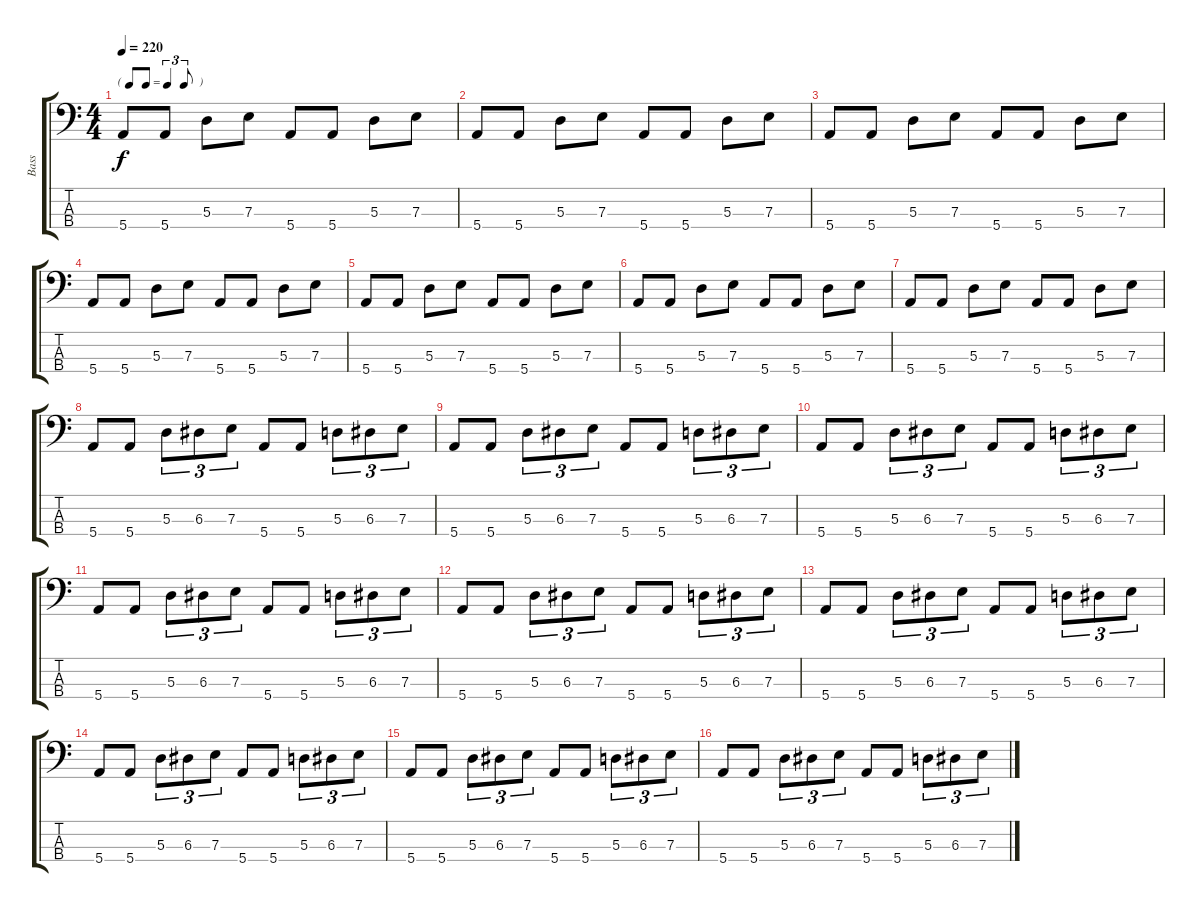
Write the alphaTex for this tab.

\track ("Bass" "Bass") {instrument electricbassfinger}
\staff {score tabs}
\tuning (G2 D2 A1 E1) {hide}
\ts (4 4)
\tf triplet8th
\tempo 220
\clef f4
\ks c
5.4.8{dy f} 5.4.8 5.3.8 7.3.8 5.4.8 5.4.8 5.3.8 7.3.8 |
5.4.8 5.4.8 5.3.8 7.3.8 5.4.8 5.4.8 5.3.8 7.3.8 |
5.4.8 5.4.8 5.3.8 7.3.8 5.4.8 5.4.8 5.3.8 7.3.8 |
5.4.8 5.4.8 5.3.8 7.3.8 5.4.8 5.4.8 5.3.8 7.3.8 |
5.4.8 5.4.8 5.3.8 7.3.8 5.4.8 5.4.8 5.3.8 7.3.8 |
5.4.8 5.4.8 5.3.8 7.3.8 5.4.8 5.4.8 5.3.8 7.3.8 |
5.4.8 5.4.8 5.3.8 7.3.8 5.4.8 5.4.8 5.3.8 7.3.8 |
5.4.8 5.4.8 5.3.8{tu (3 2)} 6.3.8{tu (3 2)} 7.3.8{tu (3 2)} 5.4.8 5.4.8 5.3.8{tu (3 2)} 6.3.8{tu (3 2)} 7.3.8{tu (3 2)} |
5.4.8 5.4.8 5.3.8{tu (3 2)} 6.3.8{tu (3 2)} 7.3.8{tu (3 2)} 5.4.8 5.4.8 5.3.8{tu (3 2)} 6.3.8{tu (3 2)} 7.3.8{tu (3 2)} |
5.4.8 5.4.8 5.3.8{tu (3 2)} 6.3.8{tu (3 2)} 7.3.8{tu (3 2)} 5.4.8 5.4.8 5.3.8{tu (3 2)} 6.3.8{tu (3 2)} 7.3.8{tu (3 2)} |
5.4.8 5.4.8 5.3.8{tu (3 2)} 6.3.8{tu (3 2)} 7.3.8{tu (3 2)} 5.4.8 5.4.8 5.3.8{tu (3 2)} 6.3.8{tu (3 2)} 7.3.8{tu (3 2)} |
5.4.8 5.4.8 5.3.8{tu (3 2)} 6.3.8{tu (3 2)} 7.3.8{tu (3 2)} 5.4.8 5.4.8 5.3.8{tu (3 2)} 6.3.8{tu (3 2)} 7.3.8{tu (3 2)} |
5.4.8 5.4.8 5.3.8{tu (3 2)} 6.3.8{tu (3 2)} 7.3.8{tu (3 2)} 5.4.8 5.4.8 5.3.8{tu (3 2)} 6.3.8{tu (3 2)} 7.3.8{tu (3 2)} |
5.4.8 5.4.8 5.3.8{tu (3 2)} 6.3.8{tu (3 2)} 7.3.8{tu (3 2)} 5.4.8 5.4.8 5.3.8{tu (3 2)} 6.3.8{tu (3 2)} 7.3.8{tu (3 2)} |
5.4.8 5.4.8 5.3.8{tu (3 2)} 6.3.8{tu (3 2)} 7.3.8{tu (3 2)} 5.4.8 5.4.8 5.3.8{tu (3 2)} 6.3.8{tu (3 2)} 7.3.8{tu (3 2)} |
5.4.8 5.4.8 5.3.8{tu (3 2)} 6.3.8{tu (3 2)} 7.3.8{tu (3 2)} 5.4.8 5.4.8 5.3.8{tu (3 2)} 6.3.8{tu (3 2)} 7.3.8{tu (3 2)}
